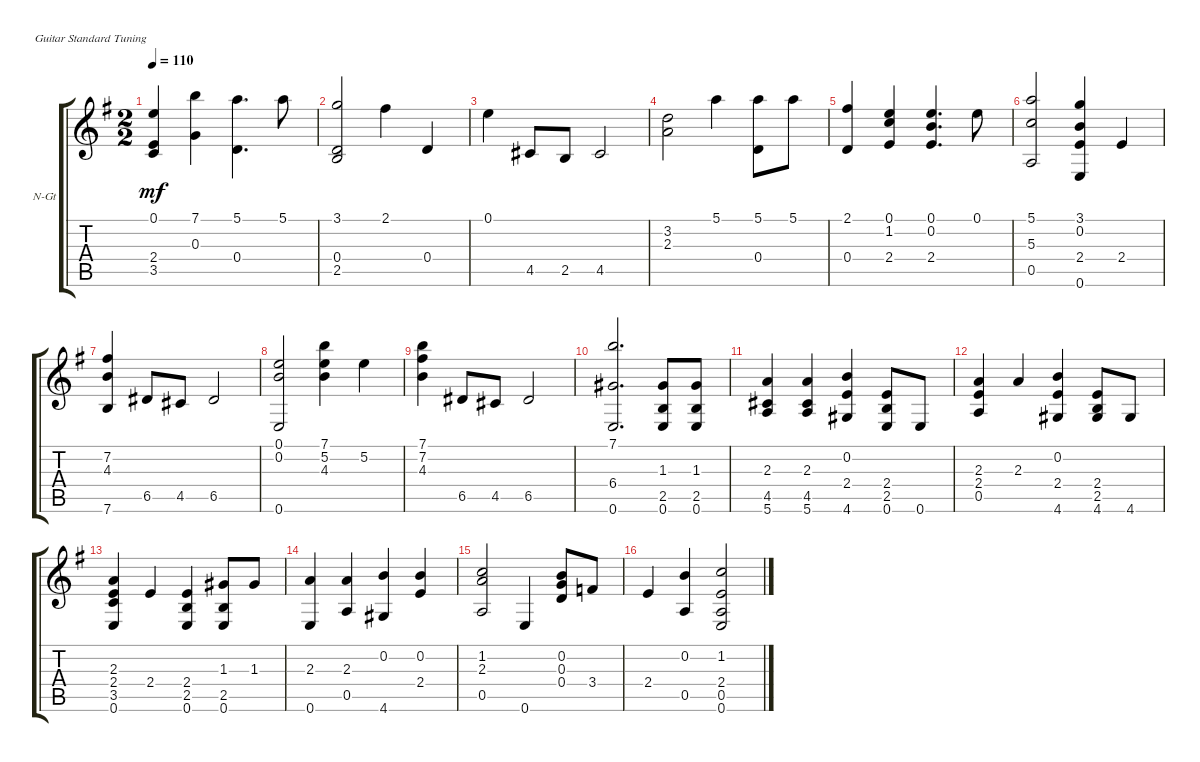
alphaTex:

\defaultSystemsLayout 4
\bracketExtendMode groupsimilarinstruments
\firstSystemTrackNameOrientation horizontal
\otherSystemsTrackNameOrientation horizontal
\track ("Nylon Guitar" "N-Gt") {instrument acousticguitarnylon}
\staff {score tabs}
\tuning (E4 B3 G3 D3 A2 E2)
\ts (2 2)
\tempo 110
\clef g2
\ks g
(3.5 2.4 0.1).4{dy mf} (7.1 0.3).4 (5.1 0.4).4{d} 5.1.8 |
(2.5 0.4 3.1).2 2.1.4 0.4.4 |
0.1.4 4.5.8 2.5.8 4.5.2 |
(2.3 3.2).2 5.1.4 (5.1 0.4).8 5.1.8 |
(2.1 0.4).4 (2.4 1.2 0.1).4 (2.4 0.2 0.1).4{d} 0.1.8 |
(0.5 5.3 5.1).2 (0.6 2.4 3.1 0.2).4 2.4.4 |
(4.3 7.2 7.6).4 6.5.8 4.5.8 6.5.2 |
(0.6 0.1 0.2).2 (4.3 7.1 5.2).4 5.2.4 |
(4.3 7.2 7.1).4 6.5.8 4.5.8 6.5.2 |
(0.6 6.4 7.1).2{d} (0.6 2.5 1.3).8 (0.6 2.5 1.3).8 |
(4.5 5.6 2.3).4 (4.5 5.6 2.3).4 (4.6 0.2 2.4).4 (0.6 2.5 2.4).8 0.6.8 |
(0.5 2.4 2.3).4 2.3.4 (4.6 2.4 0.2).4 (4.6 2.5 2.4).8 4.6.8 |
(0.6 3.5 2.4 2.3).4 2.4.4 (0.6 2.5 2.4).4 (0.6 2.5 1.3).8 1.3.8 |
(0.6 2.3).4 (0.5 2.3).4 (4.6 0.2).4 (2.4 0.2).4 |
(0.5 2.3 1.2).2 0.6.4 (0.4 0.3 0.2).8 3.4.8 |
2.4.4 (0.5 0.2).4 (0.6 0.5 2.4 1.2).2
